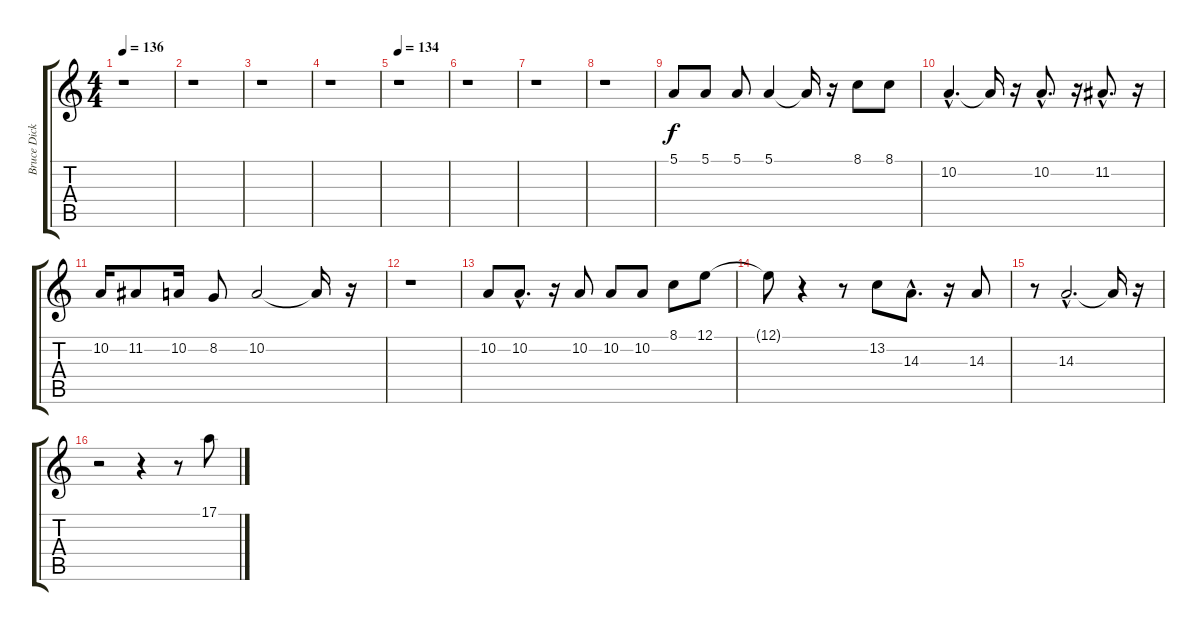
\track ("Bruce Dickinson" "Bruce Dick") {instrument lead2sawtooth}
\staff {score tabs}
\tuning (E4 B3 G3 D3 A2 E2) {hide}
\ts (4 4)
\tempo 136
\clef g2
\ks c
r.1{dy f} |
r.1 |
r.1 |
r.1 |
\tempo 134
r.1 |
r.1 |
r.1 |
r.1 |
5.1.8 5.1.8 5.1.8 5.1.4 5.1{t}.16 r.16 8.1.8 8.1.8 |
10.2{hac}.4{d} 10.2{t}.16 r.16 10.2{hac}.8{d} r.16 11.2{hac}.8{d} r.16 |
10.2.16 11.2.8 10.2.16 8.2.8 10.2.2 10.2{t}.16 r.16 |
r.1 |
10.2.8 10.2{hac}.8{d} r.16 10.2.8 10.2.8 10.2.8 8.1.8 12.1.8 |
12.1{t}.8 r.4 r.8 13.2.8 14.3{hac}.8{d} r.16 14.3.8 |
r.8 14.3{hac}.2{d} 14.3{t}.16 r.16 |
r.2 r.4 r.8 17.1.8
